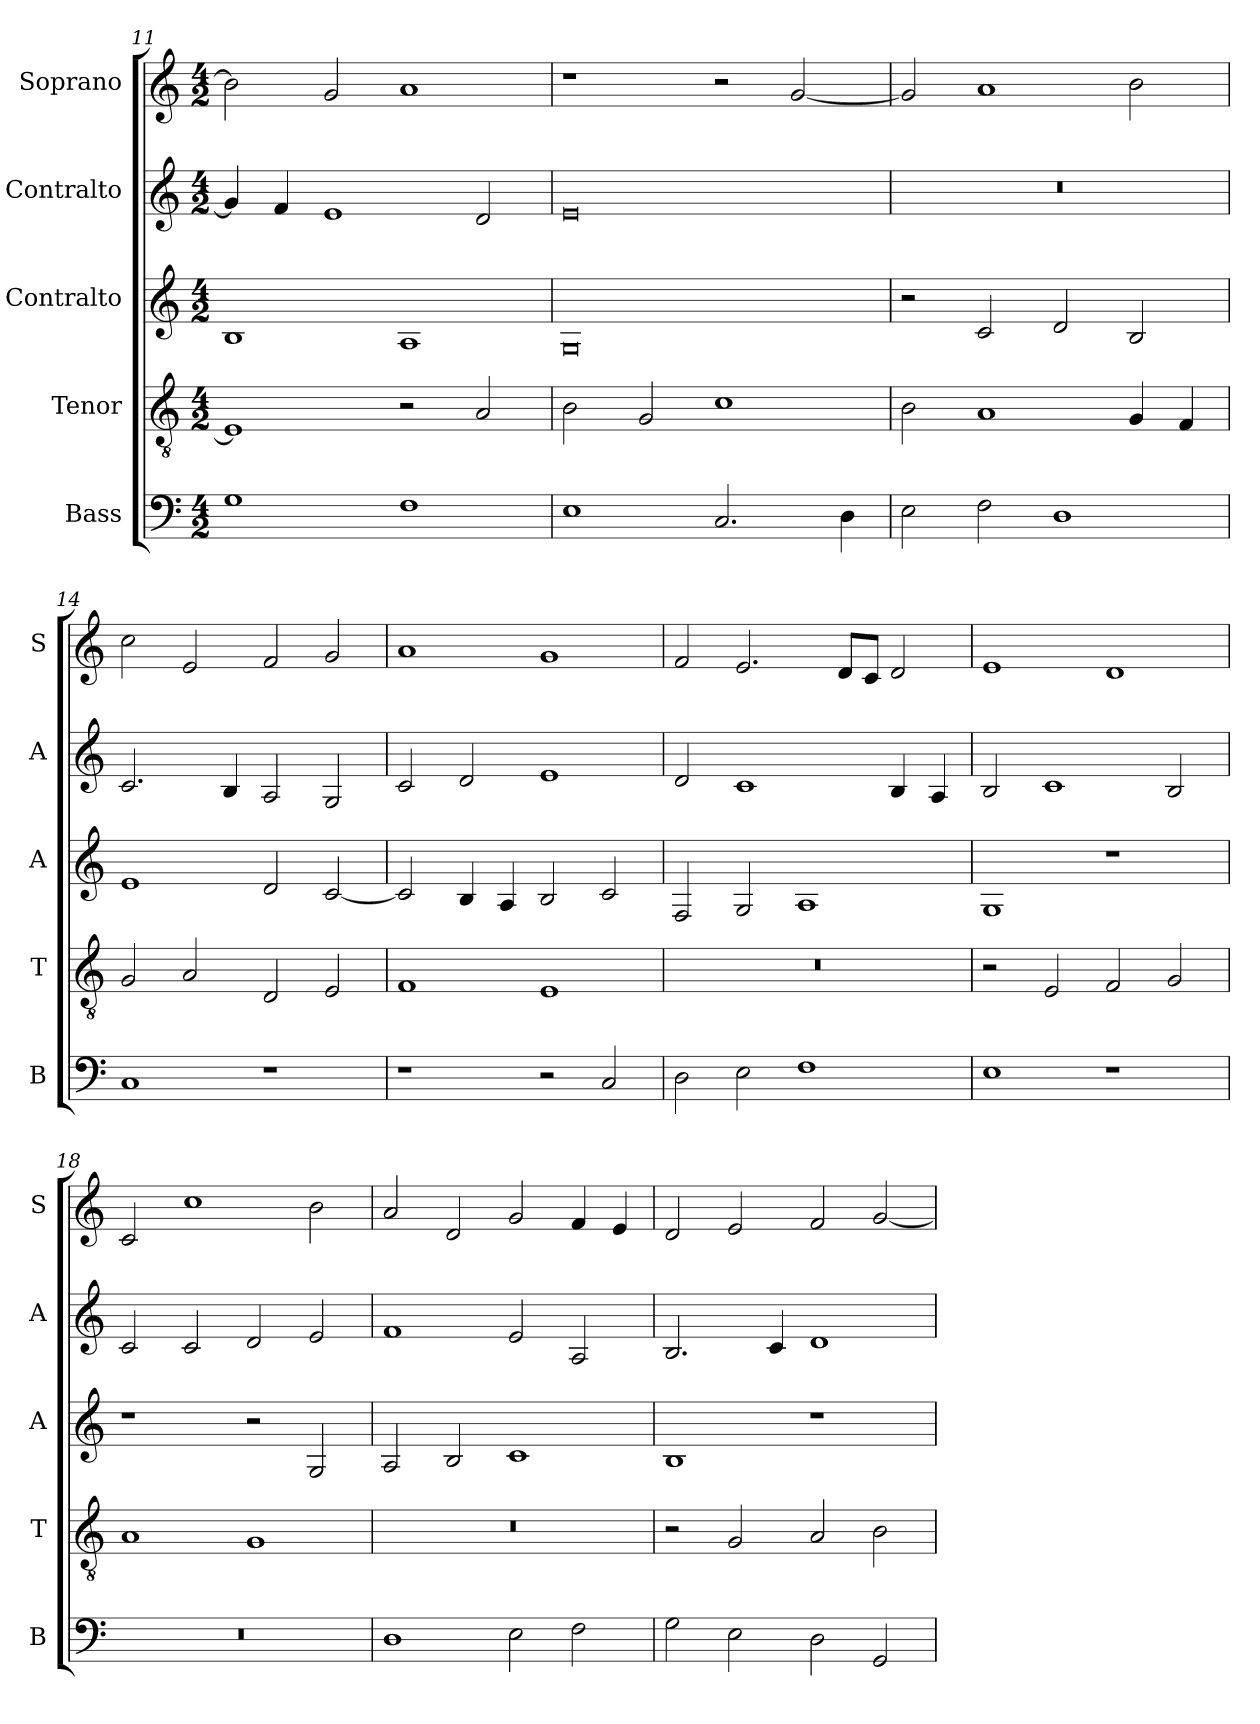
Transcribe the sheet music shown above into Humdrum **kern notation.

**kern	**kern	**kern	**kern	**kern
*part5	*part4	*part3	*part2	*part1
*staff5	*staff4	*staff3	*staff2	*staff1
*I"Bass	*I"Tenor	*I"Contralto	*I"Contralto	*I"Soprano
*I'B	*I'T	*I'A	*I'A	*I'S
*clefF4	*clefGv2	*clefG2	*clefG2	*clefG2
*k[]	*k[]	*k[]	*k[]	*k[]
*E:phr	*E:phr	*E:phr	*E:phr	*E:phr
*M4/2	*M4/2	*M4/2	*M4/2	*M4/2
=11	=11	=11	=11	=11
1G	1E]	1B	4g]	2b]
.	.	.	4f	.
.	.	.	1e	2g
1F	2r	1A	.	1a
.	2A	.	2d	.
=12	=12	=12	=12	=12
1E	2B	0G	0e	1r
.	2G	.	.	.
2.C	1c	.	.	2r
.	.	.	.	[2g
4D	.	.	.	.
=13	=13	=13	=13	=13
2E	2B	2r	0r	2g]
2F	1A	2c	.	1a
1D	.	2d	.	.
.	4G	2B	.	2b
.	4F	.	.	.
=14	=14	=14	=14	=14
1C	2G	1e	2.c	2cc
.	2A	.	.	2e
.	.	.	4B	.
1r	2D	2d	2A	2f
.	2E	[2c	2G	2g
=15	=15	=15	=15	=15
1r	1F	2c]	2c	1a
.	.	4B	2d	.
.	.	4A	.	.
2r	1E	2B	1e	1g
2C	.	2c	.	.
=16	=16	=16	=16	=16
2D	0r	2F	2d	2f
2E	.	2G	1c	2.e
1F	.	1A	.	.
.	.	.	.	8d/L
.	.	.	.	8c/J
.	.	.	4B	2d
.	.	.	4A	.
=17	=17	=17	=17	=17
1E	2r	1G	2B	1e
.	2E	.	1c	.
1r	2F	1r	.	1d
.	2G	.	2B	.
=18	=18	=18	=18	=18
0r	1A	1r	2c	2c
.	.	.	2c	1cc
.	1G	2r	2d	.
.	.	2G	2e	2b
=19	=19	=19	=19	=19
1D	0r	2A	1f	2a
.	.	2B	.	2d
2E	.	1c	2e	2g
2F	.	.	2A	4f
.	.	.	.	4e
=20	=20	=20	=20	=20
2G	2r	1B	2.B	2d
2E	2G	.	.	2e
.	.	.	4c	.
2D	2A	1r	1d	2f
2GG	2B	.	.	[2g
=	=	=	=	=
*-	*-	*-	*-	*-
